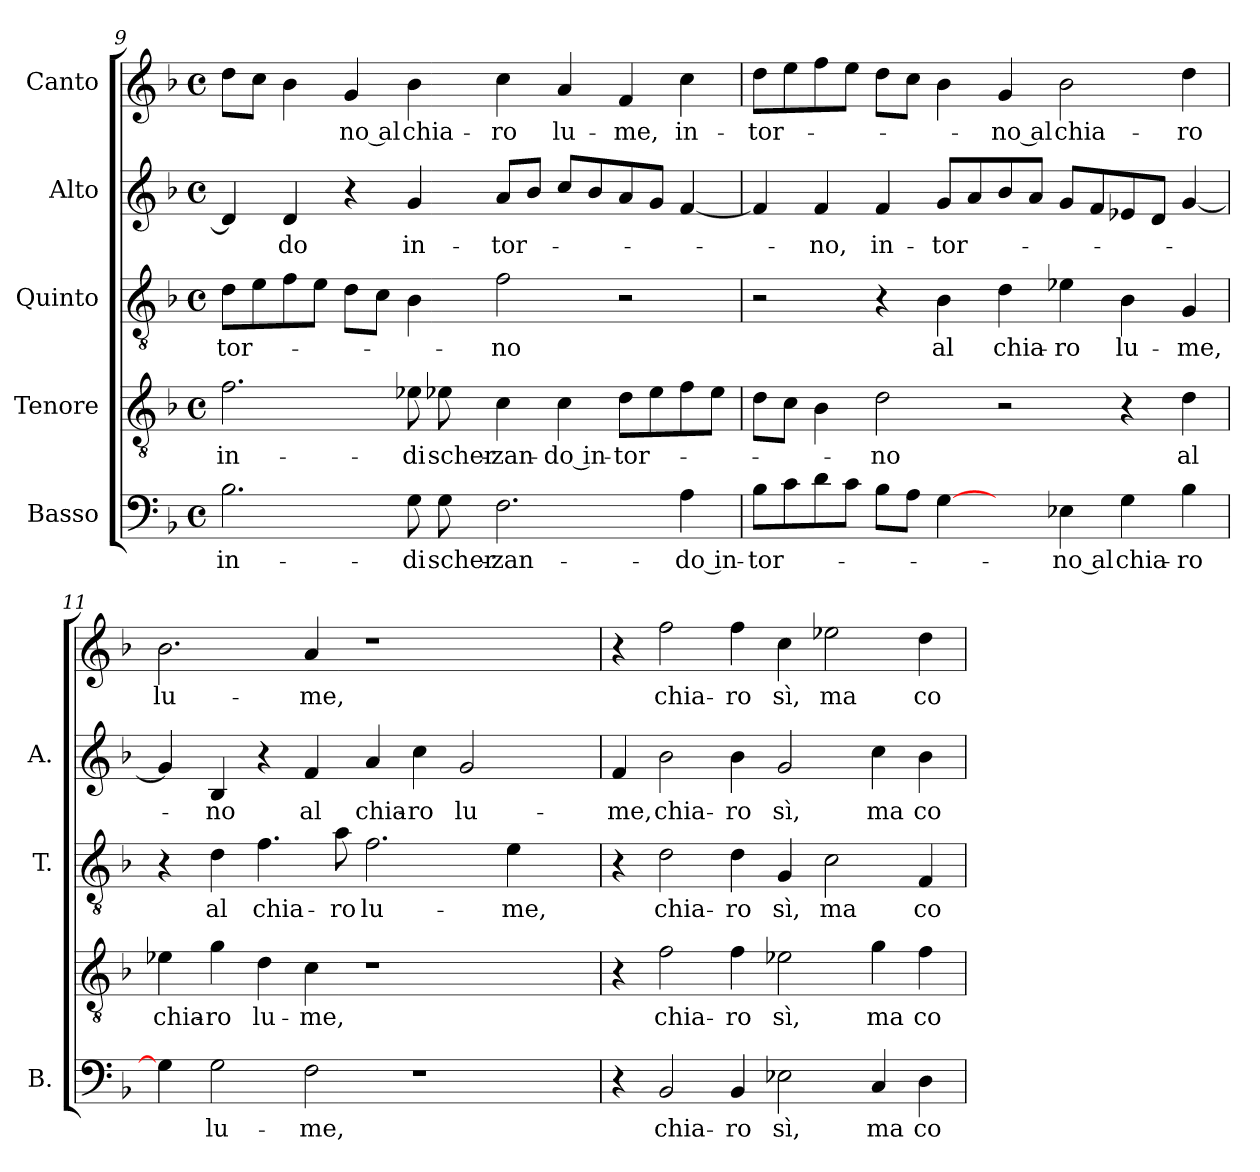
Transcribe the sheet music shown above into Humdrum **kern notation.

**kern	**text	**kern	**text	**kern	**text	**kern	**text	**kern	**text
*part5	*part5	*part4	*part4	*part3	*part3	*part2	*part2	*part1	*part1
*staff5	*staff5	*staff4	*staff4	*staff3	*staff3	*staff2	*staff2	*staff1	*staff1
*I"Basso	*	*I"Tenore	*	*I"Quinto	*	*I"Alto	*	*I"Canto	*
*I'B.	*	*	*	*I'T.	*	*I'A.	*	*	*
*clefF4	*	*clefGv2	*	*clefGv2	*	*clefG2	*	*clefG2	*
*k[b-]	*	*k[b-]	*	*k[b-]	*	*k[b-]	*	*k[b-]	*
*F:	*	*F:	*	*F:	*	*F:	*	*F:	*
*M4/4	*	*M4/4	*	*M4/4	*	*M4/4	*	*M4/4	*
*met(c)	*	*met(c)	*	*met(c)	*	*met(c)	*	*met(c)	*
=9	=9	=9	=9	=9	=9	=9	=9	=9	=9
2.B-\	in-	2.f\	in-	8d\L	-tor-	4d/]	.	8dd\L	.
.	.	.	.	8e\	.	.	.	8cc\J	.
.	.	.	.	8f\	.	4d/	-do	4b-\	.
.	.	.	.	8e\J	.	.	.	.	.
.	.	.	.	8d\L	.	4r	.	4g/	-no al
.	.	.	.	8c\J	.	.	.	.	.
8G\	-di	8e-X\	-di	4B-\	.	4g/	in-	4b-\	chia-
8G\	scher-	8e-X\	scher-	.	.	.	.	.	.
2.F\	-zan-	4c\	-zan-	2f\	-no	8a/L	-tor-	4cc\	-ro
.	.	.	.	.	.	8b-/J	.	.	.
.	.	4c\	-do in-	.	.	8cc/L	.	4a/	lu-
.	.	.	.	.	.	8b-/	.	.	.
.	.	8d\L	-tor-	2r	.	8a/	.	4f/	-me,
.	.	8e-\	.	.	.	8g/J	.	.	.
4A\	-do in-	8f\	.	.	.	[4f/	.	4cc\	in-
.	.	8e-\J	.	.	.	.	.	.	.
=10	=10	=10	=10	=10	=10	=10	=10	=10	=10
8B-\L	-tor-	8d\L	.	2r	.	4f/]	.	8dd\L	-tor-
8c\	.	8c\J	.	.	.	.	.	8ee\	.
8d\	.	4B-\	.	.	.	4f/	-no,	8ff\	.
8c\J	.	.	.	.	.	.	.	8ee\J	.
8B-\L	.	2d\	-no	4r	.	4f/	in-	8dd\L	.
8A\J	.	.	.	.	.	.	.	8cc\J	.
[4G\	.	.	.	4B-\	al	8g/L	-tor-	4b-\	.
.	.	.	.	.	.	8a/	.	.	.
4ryy	.	2r	.	4d\	chia-	8b-/	.	4g/	-no al
.	.	.	.	.	.	8a/J	.	.	.
4E-X\	-no al	.	.	4e-X\	-ro	8g/L	.	2b-\	chia-
.	.	.	.	.	.	8f/	.	.	.
4G\	chia-	4r	.	4B-\	lu-	8e-X/	.	.	.
.	.	.	.	.	.	8d/J	.	.	.
4B-\	-ro	4d\	al	4G/	-me,	[4g/	.	4dd\	-ro
=11	=11	=11	=11	=11	=11	=11	=11	=11	=11
4G\]	.	4e-X\	chia-	4r	.	4g/]	.	2.b-\	lu-
2G\	lu-	4g\	-ro	4d\	al	4B-/	-no	.	.
.	.	4d\	lu-	4.f\	chia-	4r	.	.	.
2F\	-me,	4c\	-me,	.	.	4f/	al	4a/	-me,
.	.	.	.	8a\	-ro	.	.	.	.
.	.	1r	.	2.f\	lu-	4a/	chia-	1r	.
1r	.	.	.	.	.	4cc\	-ro	.	.
.	.	.	.	.	.	2g/	lu-	.	.
.	.	.	.	4e\	-me,	.	.	.	.
.	.	4ryy	.	4ryy	.	4ryy	.	4ryy	.
=12	=12	=12	=12	=12	=12	=12	=12	=12	=12
4r	.	4r	.	4r	.	4f/	-me,	4r	.
2BB-/	chia-	2f\	chia-	2d\	chia-	2b-\	chia-	2ff\	chia-
4BB-/	-ro	4f\	-ro	4d\	-ro	4b-\	-ro	4ff\	-ro
2E-X\	sì,	2e-X\	sì,	4G/	sì,	2g/	sì,	4cc\	sì,
.	.	.	.	2c\	ma	.	.	2ee-X\	ma
4C/	ma	4g\	ma	.	.	4cc\	ma	.	.
4D\	co-	4f\	co-	4F/	co-	4b-\	co-	4dd\	co-
=	=	=	=	=	=	=	=	=	=
*-	*-	*-	*-	*-	*-	*-	*-	*-	*-
